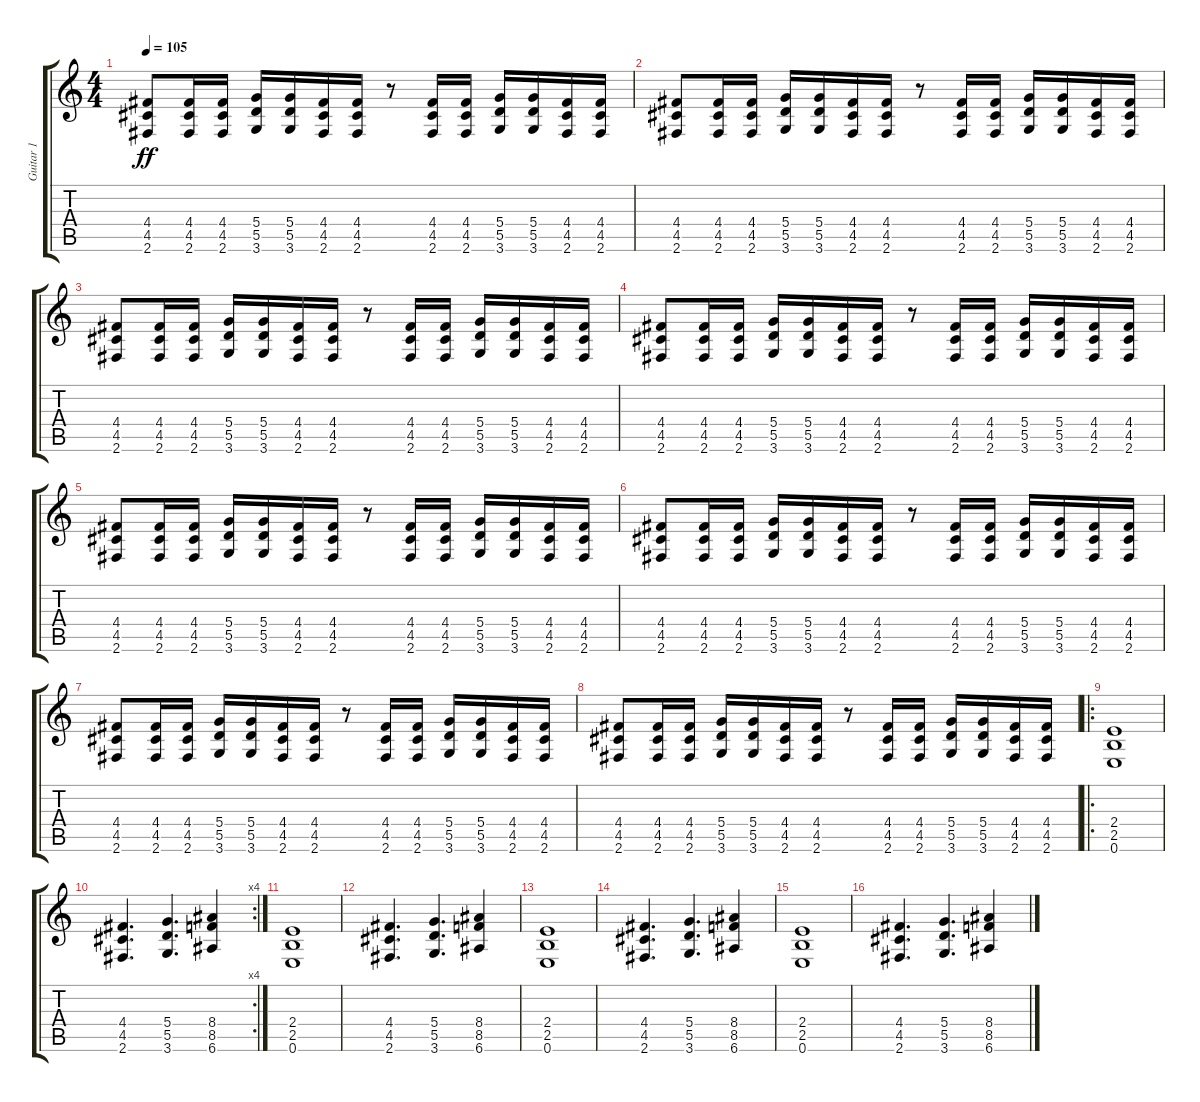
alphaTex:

\track ("Guitar 1" "Guitar 1") {instrument overdrivenguitar}
\staff {score tabs}
\tuning (E4 B3 G3 D3 A2 E2) {hide}
\ts (4 4)
\tempo 105
\clef g2
\ks c
(4.4 4.5 2.6).8{dy ff volume 12} (4.4 4.5 2.6).16 (4.4 4.5 2.6).16 (5.4 5.5 3.6).16 (5.4 5.5 3.6).16 (4.4 4.5 2.6).16 (4.4 4.5 2.6).16 r.8 (4.4 4.5 2.6).16 (4.4 4.5 2.6).16 (5.4 5.5 3.6).16 (5.4 5.5 3.6).16 (4.4 4.5 2.6).16 (4.4 4.5 2.6).16 |
(4.4 4.5 2.6).8 (4.4 4.5 2.6).16 (4.4 4.5 2.6).16 (5.4 5.5 3.6).16 (5.4 5.5 3.6).16 (4.4 4.5 2.6).16 (4.4 4.5 2.6).16 r.8 (4.4 4.5 2.6).16 (4.4 4.5 2.6).16 (5.4 5.5 3.6).16 (5.4 5.5 3.6).16 (4.4 4.5 2.6).16 (4.4 4.5 2.6).16 |
(4.4 4.5 2.6).8 (4.4 4.5 2.6).16 (4.4 4.5 2.6).16 (5.4 5.5 3.6).16 (5.4 5.5 3.6).16 (4.4 4.5 2.6).16 (4.4 4.5 2.6).16 r.8 (4.4 4.5 2.6).16 (4.4 4.5 2.6).16 (5.4 5.5 3.6).16 (5.4 5.5 3.6).16 (4.4 4.5 2.6).16 (4.4 4.5 2.6).16 |
(4.4 4.5 2.6).8 (4.4 4.5 2.6).16 (4.4 4.5 2.6).16 (5.4 5.5 3.6).16 (5.4 5.5 3.6).16 (4.4 4.5 2.6).16 (4.4 4.5 2.6).16 r.8 (4.4 4.5 2.6).16 (4.4 4.5 2.6).16 (5.4 5.5 3.6).16 (5.4 5.5 3.6).16 (4.4 4.5 2.6).16 (4.4 4.5 2.6).16 |
(4.4 4.5 2.6).8 (4.4 4.5 2.6).16 (4.4 4.5 2.6).16 (5.4 5.5 3.6).16 (5.4 5.5 3.6).16 (4.4 4.5 2.6).16 (4.4 4.5 2.6).16 r.8 (4.4 4.5 2.6).16 (4.4 4.5 2.6).16 (5.4 5.5 3.6).16 (5.4 5.5 3.6).16 (4.4 4.5 2.6).16 (4.4 4.5 2.6).16 |
(4.4 4.5 2.6).8 (4.4 4.5 2.6).16 (4.4 4.5 2.6).16 (5.4 5.5 3.6).16 (5.4 5.5 3.6).16 (4.4 4.5 2.6).16 (4.4 4.5 2.6).16 r.8 (4.4 4.5 2.6).16 (4.4 4.5 2.6).16 (5.4 5.5 3.6).16 (5.4 5.5 3.6).16 (4.4 4.5 2.6).16 (4.4 4.5 2.6).16 |
(4.4 4.5 2.6).8 (4.4 4.5 2.6).16 (4.4 4.5 2.6).16 (5.4 5.5 3.6).16 (5.4 5.5 3.6).16 (4.4 4.5 2.6).16 (4.4 4.5 2.6).16 r.8 (4.4 4.5 2.6).16 (4.4 4.5 2.6).16 (5.4 5.5 3.6).16 (5.4 5.5 3.6).16 (4.4 4.5 2.6).16 (4.4 4.5 2.6).16 |
(4.4 4.5 2.6).8 (4.4 4.5 2.6).16 (4.4 4.5 2.6).16 (5.4 5.5 3.6).16 (5.4 5.5 3.6).16 (4.4 4.5 2.6).16 (4.4 4.5 2.6).16 r.8 (4.4 4.5 2.6).16 (4.4 4.5 2.6).16 (5.4 5.5 3.6).16 (5.4 5.5 3.6).16 (4.4 4.5 2.6).16 (4.4 4.5 2.6).16 |
\ro
(2.4 2.5 0.6).1 |
\rc 4
(4.4 4.5 2.6).4{d} (5.4 5.5 3.6).4{d} (8.4 8.5 6.6).4 |
(2.4 2.5 0.6).1 |
(4.4 4.5 2.6).4{d} (5.4 5.5 3.6).4{d} (8.4 8.5 6.6).4 |
(2.4 2.5 0.6).1 |
(4.4 4.5 2.6).4{d} (5.4 5.5 3.6).4{d} (8.4 8.5 6.6).4 |
(2.4 2.5 0.6).1 |
(4.4 4.5 2.6).4{d} (5.4 5.5 3.6).4{d} (8.4 8.5 6.6).4
